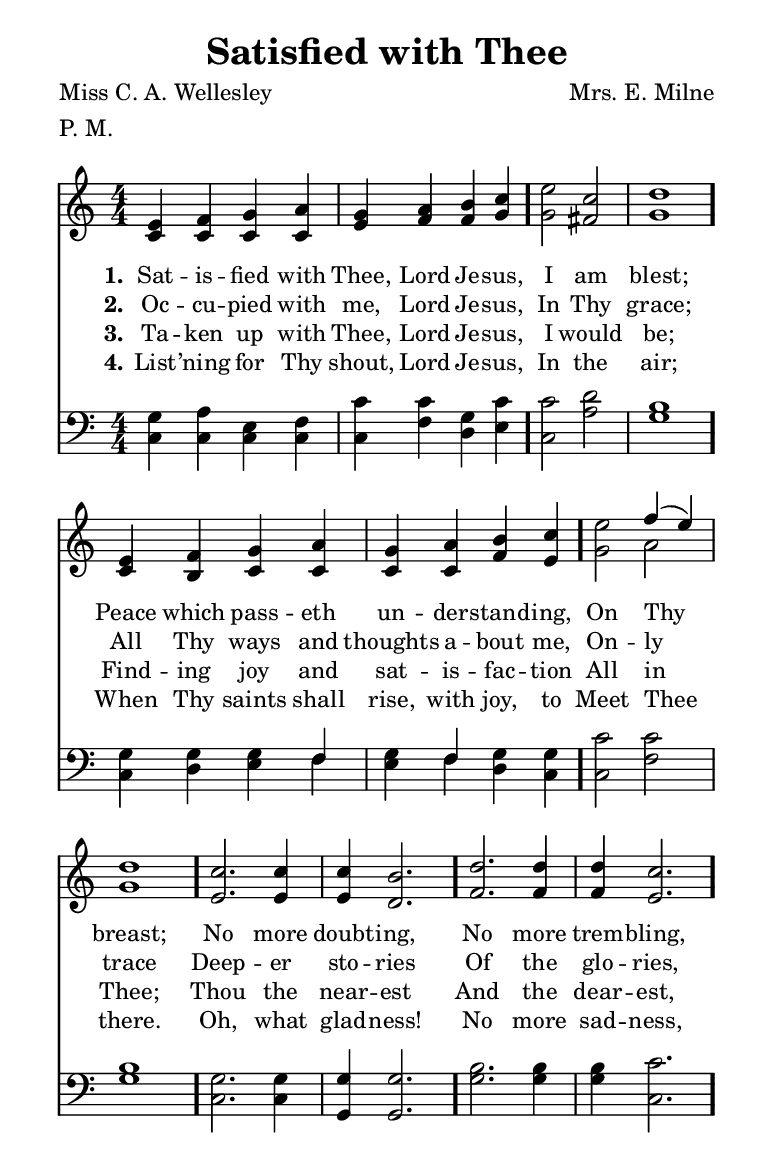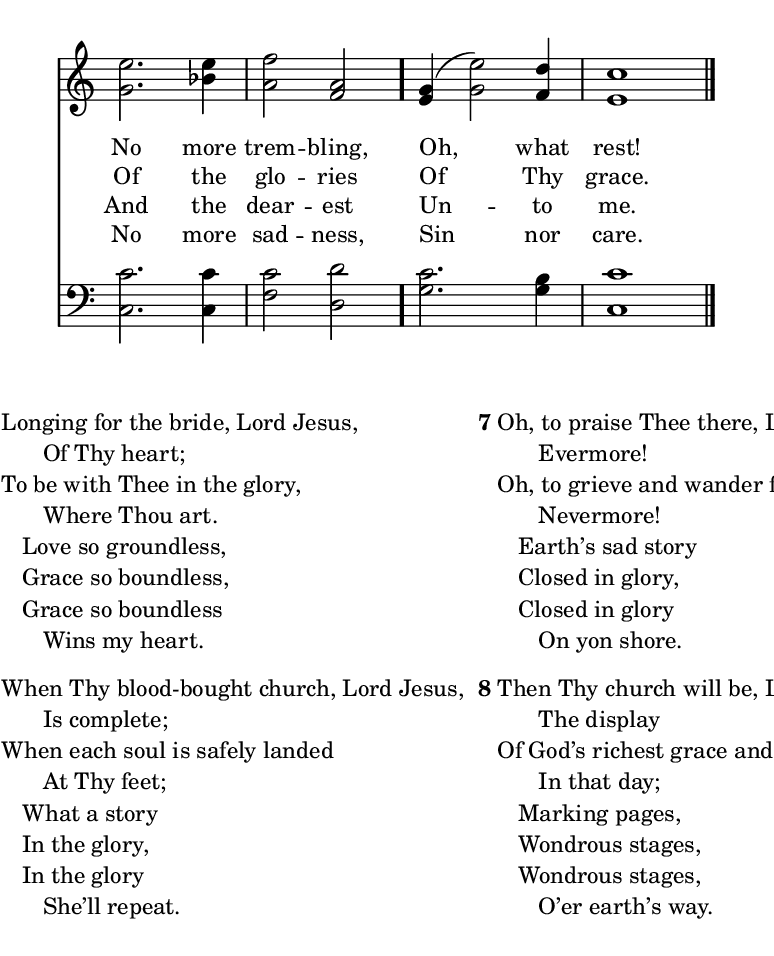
\include "common/global.ily"
\paper {
  \include "common/paper.ily"
  ragged-bottom = ##t
}

\header{
  hymnnumber = "262"
  title = "Satisfied with Thee"
  tunename = ""
  meter = "P. M."
  poet = "Miss C. A. Wellesley"
  composer = "Mrs. E. Milne"
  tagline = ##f
}

global = {
  \include "common/overrides.ily"
  \override Staff.TimeSignature.style = #'numbered
  \time 4/4
  \override Score.MetronomeMark.transparent = ##t % hide all fermata changes too
  \tempo 4=120
  \key c \major
  \autoBeamOff
}

notesSoprano = {
\global
\relative c' {

  e4 f g a | g a b c |
  e2 c | d1 |
  e,4 f g a | g a b c |
  e2 f4( e) | d1 |
  c2. c4 | c4 b2. |
  d2. d4 | d c2. |
  e2. e4 | f2 a, |
  g4( e'2) d4 | c1 |

  \bar "|."

}
}

notesAlto = {
\global
\relative e' {

  c4 c c c | e f f g
  g2 fis | g1 |
  c,4 b c c | c c f e |
  g2 a | g1 |
  e2. e4 | e d2. |
  f2. f4 | f4 e2. |
  g2. bes4 | a2 f |
  e4( g2) f4 | e1 |

}
}

notesTenor = {
\global
\relative a {

  g4 a e f | c' c g c |
  c2 d2 | b1 |
  g4 g g f | g f g g |
  c2 c | b1 |
  g2. g4 | g4 g2. |
  b2. b4 | b c2. |
  c2. c4 | c2 d |
  c2. b4 | c1 |

}
}

notesBass = {
\global
\relative f {

  c4 c c c | c f d e |
  c2 a' | g1 |
  c,4 d e f | e f d c |
  c2 f | g1 |
  c,2. c4 | g4 g2. |
  g'2. g4 | g c,2. |
  c2. c4 | f2 d |
  g2. g4 | c,1 |

}
}

wordsA = \lyricmode {
\set stanza = "1."

Sat -- is -- fied with Thee, Lord Je -- sus, \bar "."
I am blest; \bar "."
Peace which pass -- eth un -- der -- stand -- ing, \bar "."
On Thy breast; \bar "."
No more doubt -- ing, \bar "."
No more trem -- bling, \bar "."
No more trem -- bling, \bar "."
Oh, what rest! \bar "."

}

wordsB = \lyricmode {
\set stanza = "2."

Oc -- cu -- pied with me, Lord Je -- sus,
In Thy grace;
All Thy ways and thoughts a -- bout me,
On -- ly trace
Deep -- er sto -- ries
Of the glo -- ries,
Of the glo -- ries
Of Thy grace.

}

wordsC = \lyricmode {
\set stanza = "3."

Ta -- ken up with Thee, Lord Je -- sus,
I would be;
Find -- ing joy and sat -- is -- fac -- tion
All in Thee;
Thou the near -- est
And the dear -- est,
And the dear -- est
Un -- to me.

}

wordsD = \lyricmode {
\set stanza = "4."

List -- ’ning for Thy shout, Lord Je -- sus,
In the air;
When Thy saints shall rise, with joy, to
Meet Thee there.
Oh, what glad -- ness!
No more sad -- ness,
No more sad -- ness,
Sin nor care.

}

wordsE = \markuplist {

\line { Longing for the bride, Lord Jesus, }
\line { { \hspace #4 } Of Thy heart; }
\line { To be with Thee in the glory, }
\line { { \hspace #4 } Where Thou art. }
\line { { \hspace #2 } Love so groundless, }
\line { { \hspace #2 } Grace so boundless, }
\line { { \hspace #2 } Grace so boundless }
\line { { \hspace #4 } Wins my heart. }

}

wordsF = \markuplist {

\line { When Thy blood-bought church, Lord Jesus, }
\line { { \hspace #4 } Is complete; }
\line { When each soul is safely landed }
\line { { \hspace #4 } At Thy feet; }
\line { { \hspace #2 } What a story }
\line { { \hspace #2 } In the glory, }
\line { { \hspace #2 } In the glory }
\line { { \hspace #4 } She’ll repeat. }

}

wordsG = \markuplist {

\line { Oh, to praise Thee there, Lord Jesus, }
\line { { \hspace #4 } Evermore! }
\line { Oh, to grieve and wander from Thee }
\line { { \hspace #4 } Nevermore! }
\line { { \hspace #2 } Earth’s sad story }
\line { { \hspace #2 } Closed in glory, }
\line { { \hspace #2 } Closed in glory }
\line { { \hspace #4 } On yon shore. }

}

wordsH = \markuplist {

\line { Then Thy church will be, Lord Jesus, }
\line { { \hspace #4 } The display }
\line { Of God’s richest grace and kindness }
\line { { \hspace #4 } In that day; }
\line { { \hspace #2 } Marking pages, }
\line { { \hspace #2 } Wondrous stages, }
\line { { \hspace #2 } Wondrous stages, }
\line { { \hspace #4 } O’er earth’s way.}

}

\score {
  \context ChoirStaff <<
    \context Staff = upper <<
      \set Staff.autoBeaming = ##f
      \set ChoirStaff.systemStartDelimiter = #'SystemStartBar
      \set ChoirStaff.printPartCombineTexts = ##f
      \partcombine #'(2 . 11) \notesSoprano \notesAlto
      \context NullVoice = sopranos { \voiceOne << \notesSoprano >> }
      \context Lyrics = one   \lyricsto sopranos \wordsA
      \context Lyrics = two   \lyricsto sopranos \wordsB
      \context Lyrics = three \lyricsto sopranos \wordsC
      \context Lyrics = four  \lyricsto sopranos \wordsD
    >>
    \context Staff = men <<
      \set Staff.autoBeaming = ##f
      \clef bass
      \set ChoirStaff.printPartCombineTexts = ##f
      \partcombine #'(2 . 11) \notesTenor \notesBass
    >>
  >>
  \layout {
    \include "common/layout.ily"
  }
  #(cond ((ly:get-option 'eog-midi-permitted) #{ \midi{
    \include "common/midi.ily"
  } #}))
}

\noPageBreak

\markup { \fill-line {
  \hspace #0.1
  \column {
  \line{ \bold 5 \column { \wordsE } } \combine \null \vspace #0.4
  \line{ \bold 6 \column { \wordsF } }
  }
  \hspace #0.1
  \column {
  \line{ \bold 7 \column { \wordsG } } \combine \null \vspace #0.4
  \line{ \bold 8 \column { \wordsH } }
  }
  \hspace #0.1
} }

\version "2.19.49"  % necessary for upgrading to future LilyPond versions.

% vi:set et ts=2 sw=2 ai nocindent syntax=lilypond:
